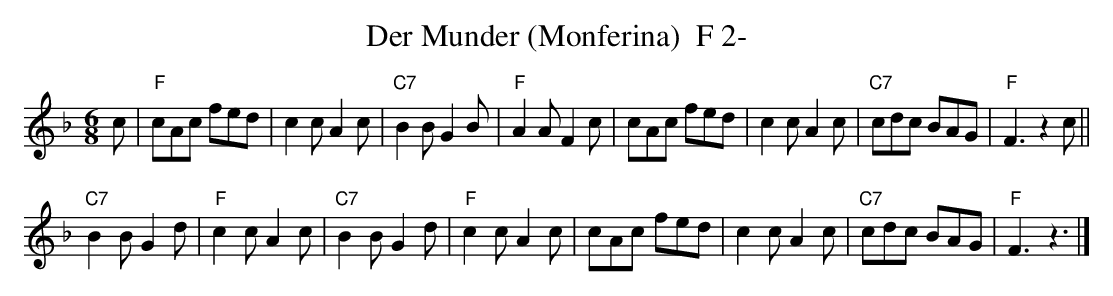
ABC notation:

X:1
T:Der Munder (Monferina)  F 2-
M:6/8
L:1/8
K:F%%MIDI gchordon
c | "F"cAc fed | c2c A2c | "C7"B2B G2B | "F"A2A F2c | cAc fed | c2c A2c | "C7"cdc BAG | "F"F3z2c ||
"C7"B2B G2d | "F"c2c A2c | "C7"B2B G2d | "F"c2c A2c | cAc fed | c2c A2c | "C7"cdc BAG | "F"F3z3 |]
